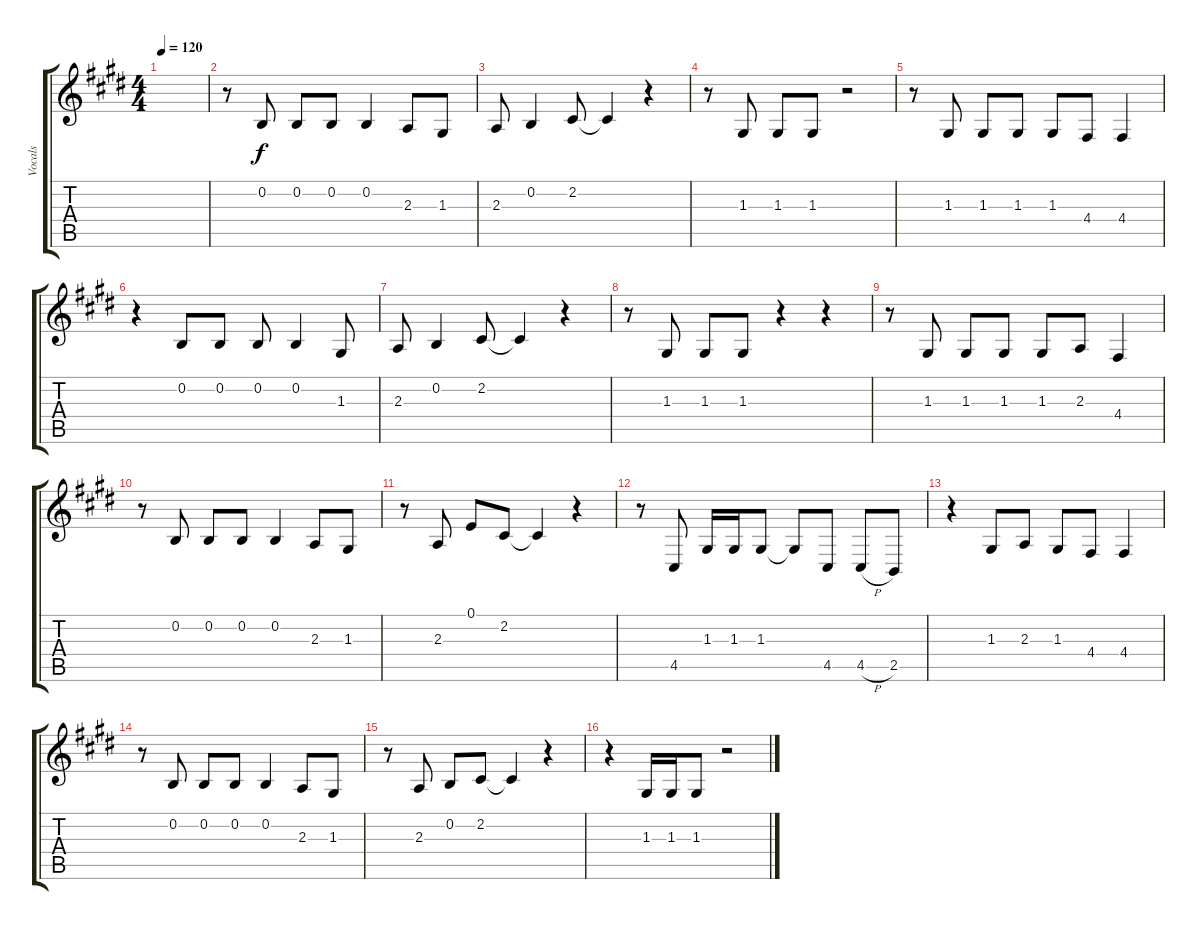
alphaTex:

\track ("Vocals" "Vocals") {instrument trumpet}
\staff {score tabs}
\tuning (E4 B3 G3 D3 A2 E2) {hide}
\ts (4 4)
\tempo 120
\clef g2
\ks e
|
r.8 0.2.8 0.2.8 0.2.8 0.2.4 2.3.8 1.3.8 |
2.3.8 0.2.4 2.2.8 2.2{t}.4 r.4 |
r.8 1.3.8 1.3.8 1.3.8 r.2 |
r.8 1.3.8 1.3.8 1.3.8 1.3.8 4.4.8 4.4.4 |
r.4 0.2.8 0.2.8 0.2.8 0.2.4 1.3.8 |
2.3.8 0.2.4 2.2.8 2.2{t}.4 r.4 |
r.8 1.3.8 1.3.8 1.3.8 r.4 r.4 |
r.8 1.3.8 1.3.8 1.3.8 1.3.8 2.3.8 4.4.4 |
r.8 0.2.8 0.2.8 0.2.8 0.2.4 2.3.8 1.3.8 |
r.8 2.3.8 0.1.8 2.2.8 2.2{t}.4 r.4 |
r.8 4.5.8 1.3.16 1.3.16 1.3.8 1.3{t}.8 4.5.8 4.5{h}.8 2.5.8 |
r.4 1.3.8 2.3.8 1.3.8 4.4.8 4.4.4 |
r.8 0.2.8 0.2.8 0.2.8 0.2.4 2.3.8 1.3.8 |
r.8 2.3.8 0.2.8 2.2.8 2.2{t}.4 r.4 |
r.4 1.3.16 1.3.16 1.3.8 r.2
